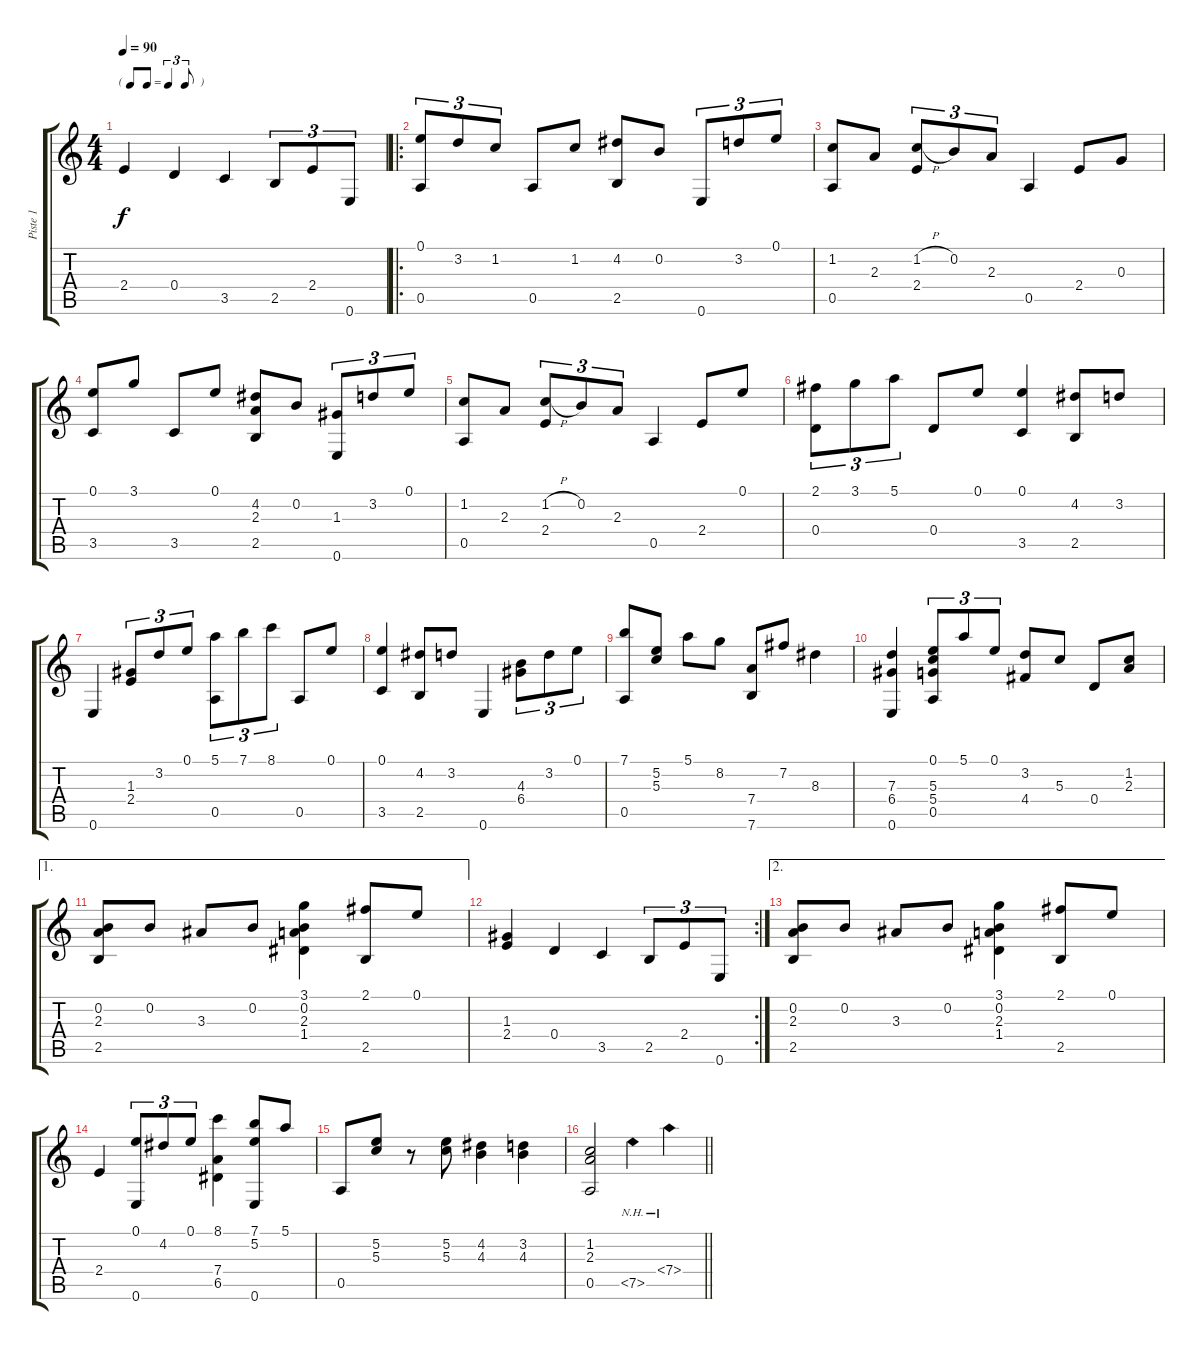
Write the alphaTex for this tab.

\track ("Piste 1" "Piste 1") {instrument acousticguitarnylon}
\staff {score tabs}
\tuning (E4 B3 G3 D3 A2 E2) {hide}
\ts (4 4)
\tf triplet8th
\tempo 90
\clef g2
\ks c
2.4.4{dy f instrument acousticguitarnylon} 0.4.4 3.5.4 2.5.8{tu (3 2)} 2.4.8{tu (3 2)} 0.6.8{tu (3 2)} |
\ro
(0.1 0.5).8{tu (3 2)} 3.2.8{tu (3 2)} 1.2.8{tu (3 2)} 0.5.8 1.2.8 (4.2 2.5).8 0.2.8 0.6.8{tu (3 2)} 3.2.8{tu (3 2)} 0.1.8{tu (3 2)} |
(1.2 0.5).8 2.3.8 (1.2{h} 2.4).8{tu (3 2)} 0.2.8{tu (3 2)} 2.3.8{tu (3 2)} 0.5.4 2.4.8 0.3.8 |
(0.1 3.5).8 3.1.8 3.5.8 0.1.8 (4.2 2.3 2.5).8 0.2.8 (1.3 0.6).8{tu (3 2)} 3.2.8{tu (3 2)} 0.1.8{tu (3 2)} |
(1.2 0.5).8 2.3.8 (1.2{h} 2.4).8{tu (3 2)} 0.2.8{tu (3 2)} 2.3.8{tu (3 2)} 0.5.4 2.4.8 0.1.8 |
(2.1 0.4).8{tu (3 2)} 3.1.8{tu (3 2)} 5.1.8{tu (3 2)} 0.4.8 0.1.8 (0.1 3.5).4 (4.2 2.5).8 3.2.8 |
0.6.4 (1.3 2.4).8{tu (3 2)} 3.2.8{tu (3 2)} 0.1.8{tu (3 2)} (5.1 0.5).8{tu (3 2)} 7.1.8{tu (3 2)} 8.1.8{tu (3 2)} 0.5.8 0.1.8 |
(0.1 3.5).4 (4.2 2.5).8 3.2.8 0.6.4 (4.3 6.4).8{tu (3 2)} 3.2.8{tu (3 2)} 0.1.8{tu (3 2)} |
(7.1 0.5).8 (5.2 5.3).8 5.1.8 8.2.8 (7.4 7.6).8 7.2.8 8.3.4 |
(7.3 6.4 0.6).4 (0.1 5.3 5.4 0.5).8{tu (3 2)} 5.1.8{tu (3 2)} 0.1.8{tu (3 2)} (3.2 4.4).8 5.3.8 0.4.8 (1.2 2.3).8 |
\ae 1
(0.2 2.3 2.5).8 0.2.8 3.3.8 0.2.8 (3.1 0.2 2.3 1.4).4 (2.1 2.5).8 0.1.8 |
\rc 2
(1.3 2.4).4 0.4.4 3.5.4 2.5.8{tu (3 2)} 2.4.8{tu (3 2)} 0.6.8{tu (3 2)} |
\ae 2
(0.2 2.3 2.5).8 0.2.8 3.3.8 0.2.8 (3.1 0.2 2.3 1.4).4 (2.1 2.5).8 0.1.8 |
2.4.4 (0.1 0.6).8{tu (3 2)} 4.2.8{tu (3 2)} 0.1.8{tu (3 2)} (8.1 7.4 6.5).4 (7.1 5.2 0.6).8 5.1.8 |
0.5.8 (5.2 5.3).8 r.8 (5.2 5.3).8 (4.2 4.3).4 (3.2 4.3).4 |
\barLineRight lightlight
(1.2 2.3 0.5).2 7.5{nh}.4 7.4{nh}.4
